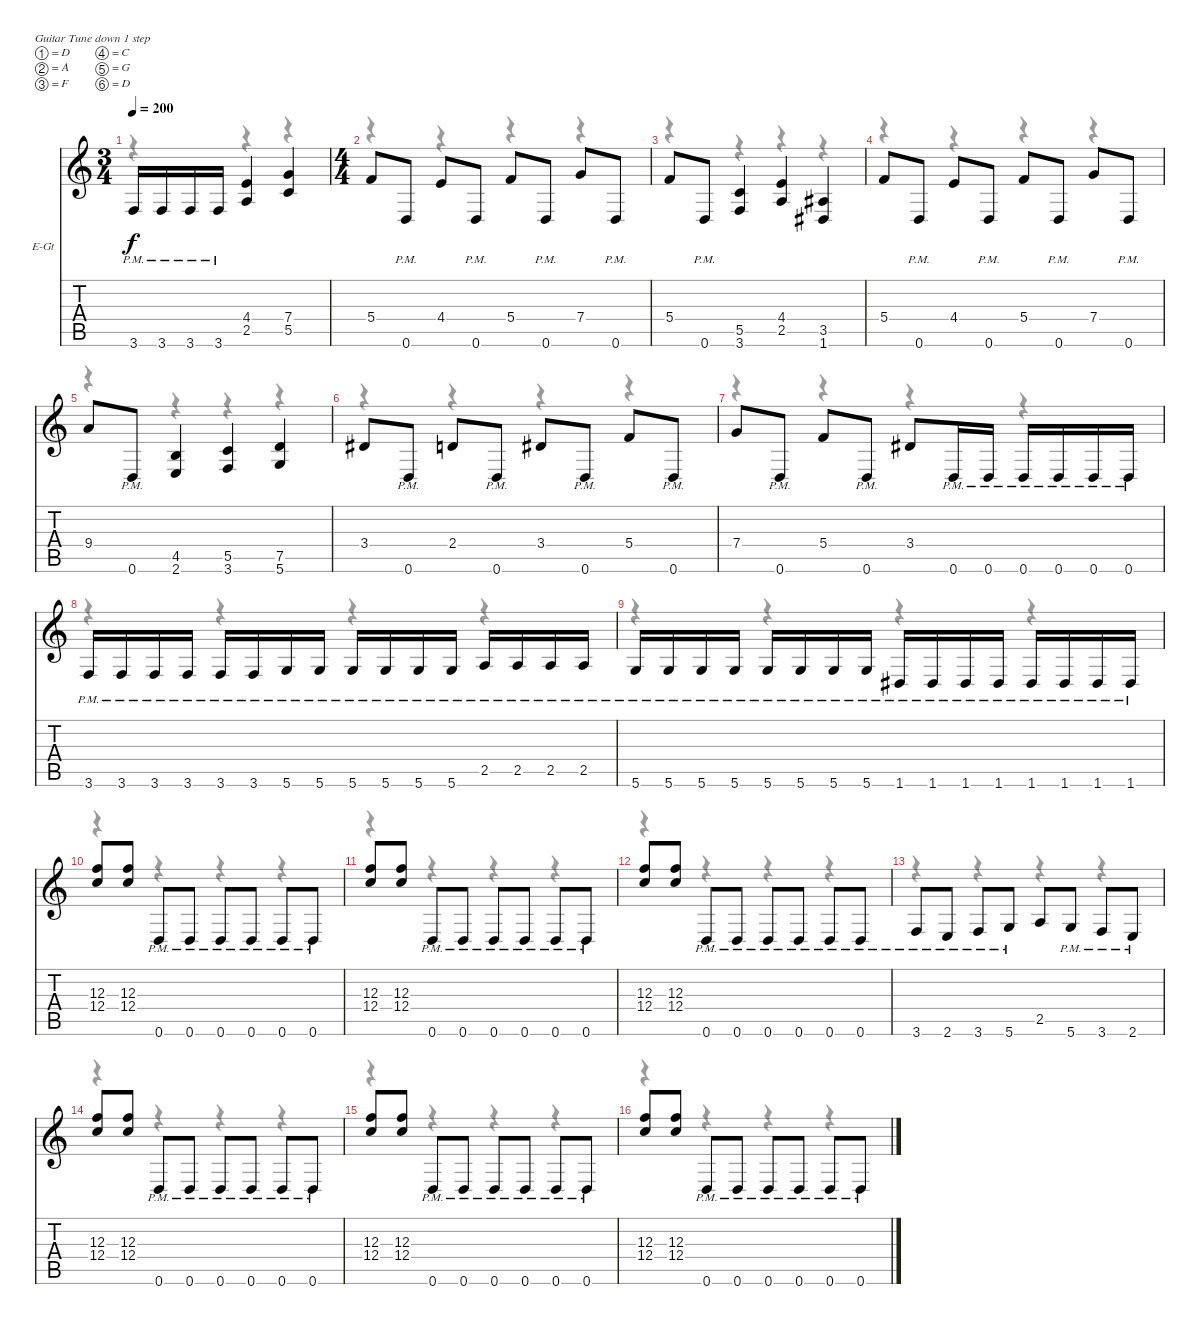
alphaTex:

\bracketExtendMode nobrackets
\firstSystemTrackNameOrientation horizontal
\otherSystemsTrackNameOrientation horizontal
\track ("Sami Yli-Sirniö" "E-Gt") {instrument distortionguitar}
\staff {score tabs}
\tuning (D4 A3 F3 C3 G2 D2)
\voice
\ts (3 4)
\beaming (8 3 1 1 1)
\tempo 200
\clef g2
\ks c
3.6{pm}.16{dy f} 3.6{pm}.16 3.6{pm}.16 3.6{pm}.16 (4.4 2.5).4 (7.4 5.5).4 |
\ts (4 4)
\beaming (8 2 2 2 2)
5.4.8 0.6{pm}.8 4.4.8 0.6{pm}.8 5.4.8 0.6{pm}.8 7.4.8 0.6{pm}.8 |
5.4.8 0.6{pm}.8 (5.5 3.6).4 (4.4 2.5).4 (3.5 1.6).4 |
5.4.8 0.6{pm}.8 4.4.8 0.6{pm}.8 5.4.8 0.6{pm}.8 7.4.8 0.6{pm}.8 |
9.4.8 0.6{pm}.8 (4.5 2.6).4 (5.5 3.6).4 (7.5 5.6).4 |
3.4.8 0.6{pm}.8 2.4.8 0.6{pm}.8 3.4.8 0.6{pm}.8 5.4.8 0.6{pm}.8 |
7.4.8 0.6{pm}.8 5.4.8 0.6{pm}.8 3.4.8 0.6{pm}.16 0.6{pm}.16 0.6{pm}.16 0.6{pm}.16 0.6{pm}.16 0.6{pm}.16 |
3.6{pm}.16 3.6{pm}.16 3.6{pm}.16 3.6{pm}.16 3.6{pm}.16 3.6{pm}.16 5.6{pm}.16 5.6{pm}.16 5.6{pm}.16 5.6{pm}.16 5.6{pm}.16 5.6{pm}.16 2.5{pm}.16 2.5{pm}.16 2.5{pm}.16 2.5{pm}.16 |
5.6{pm}.16 5.6{pm}.16 5.6{pm}.16 5.6{pm}.16 5.6{pm}.16 5.6{pm}.16 5.6{pm}.16 5.6{pm}.16 1.6{pm}.16 1.6{pm}.16 1.6{pm}.16 1.6{pm}.16 1.6{pm}.16 1.6{pm}.16 1.6{pm}.16 1.6{pm}.16 |
(12.3 12.4).8 (12.3 12.4).8 0.6{pm}.8 0.6{pm}.8 0.6{pm}.8 0.6{pm}.8 0.6{pm}.8 0.6{pm}.8 |
(12.3 12.4).8 (12.3 12.4).8 0.6{pm}.8 0.6{pm}.8 0.6{pm}.8 0.6{pm}.8 0.6{pm}.8 0.6{pm}.8 |
(12.3 12.4).8 (12.3 12.4).8 0.6{pm}.8 0.6{pm}.8 0.6{pm}.8 0.6{pm}.8 0.6{pm}.8 0.6{pm}.8 |
3.6{pm}.8 2.6{pm}.8 3.6{pm}.8 5.6{pm}.8 2.5.8 5.6{pm}.8 3.6{pm}.8 2.6{pm}.8 |
(12.3 12.4).8 (12.3 12.4).8 0.6{pm}.8 0.6{pm}.8 0.6{pm}.8 0.6{pm}.8 0.6{pm}.8 0.6{pm}.8 |
(12.3 12.4).8 (12.3 12.4).8 0.6{pm}.8 0.6{pm}.8 0.6{pm}.8 0.6{pm}.8 0.6{pm}.8 0.6{pm}.8 |
(12.3 12.4).8 (12.3 12.4).8 0.6{pm}.8 0.6{pm}.8 0.6{pm}.8 0.6{pm}.8 0.6{pm}.8 0.6{pm}.8
\voice
\clef g2
\ottava regular
\simile none
\ks c
r.4{dy mf} r.4 r.4 |
r.4 r.4 r.4 r.4 |
r.4 r.4 r.4 r.4 |
r.4 r.4 r.4 r.4 |
r.4 r.4 r.4 r.4 |
r.4 r.4 r.4 r.4 |
r.4 r.4 r.4 r.4 |
r.4 r.4 r.4 r.4 |
r.4 r.4 r.4 r.4 |
r.4 r.4 r.4 r.4 |
r.4 r.4 r.4 r.4 |
r.4 r.4 r.4 r.4 |
r.4 r.4 r.4 r.4 |
r.4 r.4 r.4 r.4 |
r.4 r.4 r.4 r.4 |
r.4 r.4 r.4 r.4
